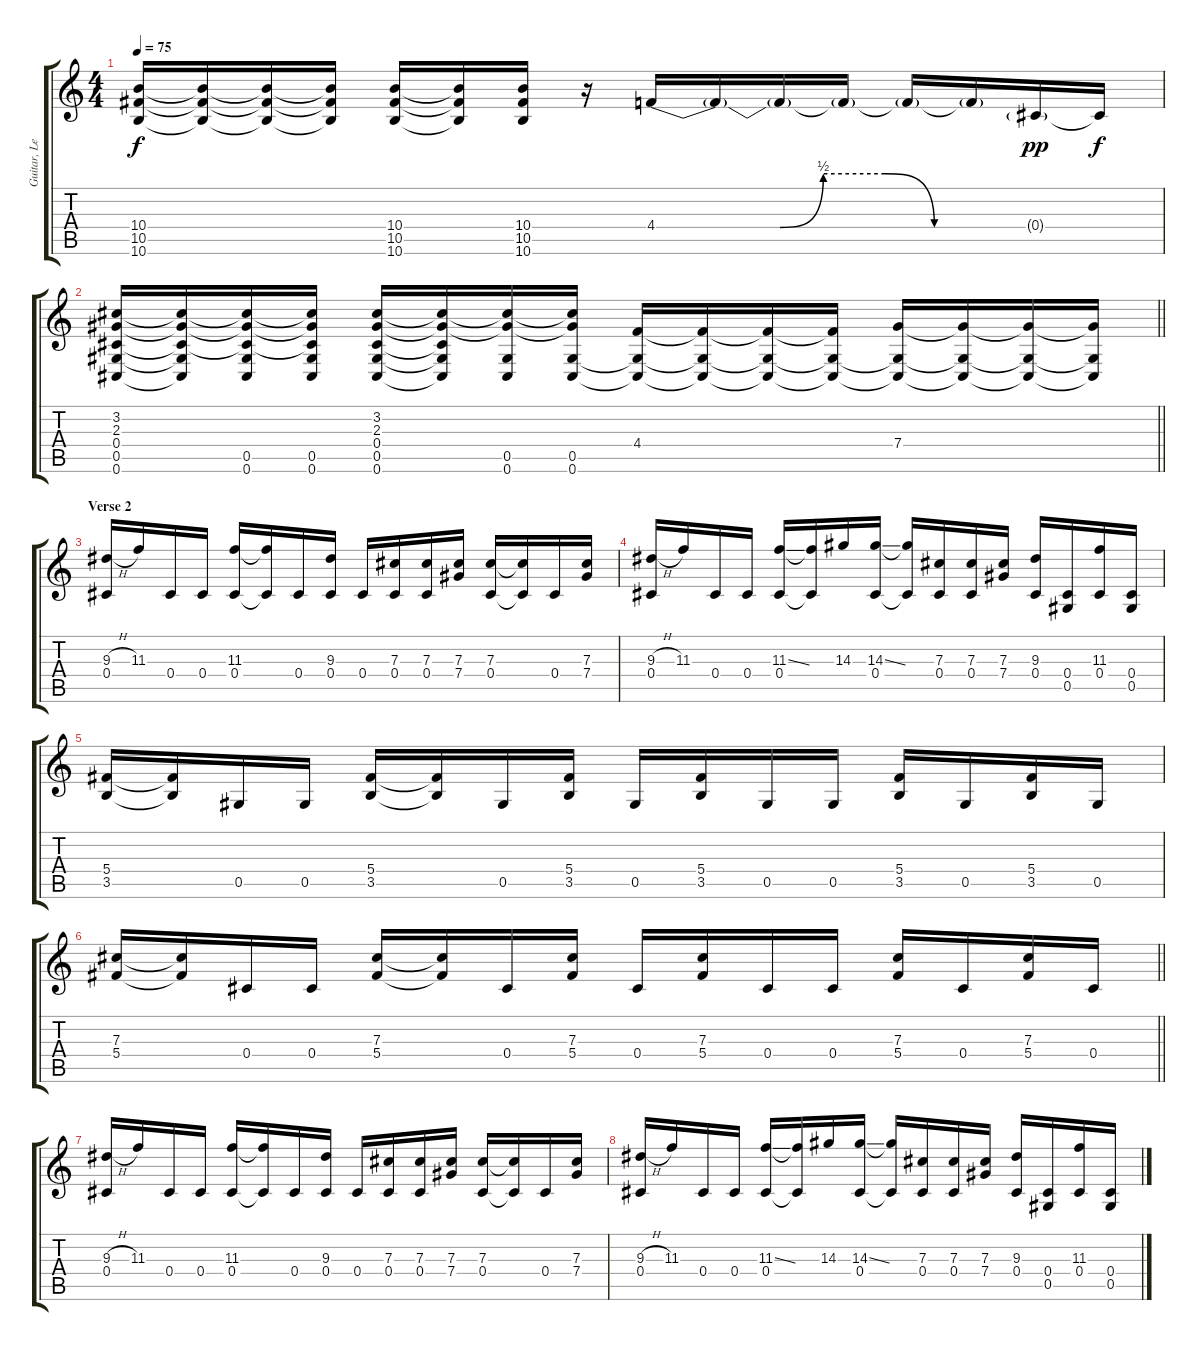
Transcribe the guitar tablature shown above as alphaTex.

\track ("Guitar, Lead" "Guitar, Le") {instrument overdrivenguitar}
\staff {score tabs}
\tuning (Eb4 Bb3 Gb3 Db3 Ab2 Db2) {hide}
\ts (4 4)
\tempo 75
\clef g2
\ks c
(10.4 10.5 10.6).16{dy f} (10.4{t} 10.5{t} 10.6{t}).16 (10.4{t} 10.5{t} 10.6{t}).16 (10.4{t} 10.5{t} 10.6{t}).16 (10.4 10.5 10.6).16 (10.4{t} 10.5{t} 10.6{t}).16 (10.4 10.5 10.6).16 r.16 4.4{be (custom 0 0 15 0 20 0 27 2 37 2 45 0 60 0)}.16 4.4{t}.16 4.4{t}.16 4.4{t}.16 4.4{t}.16 4.4{t}.16 0.4{g}.16{dy pp} 0.4{t}.16{dy f} |
\barLineRight lightlight
(3.2 2.3 0.4 0.5 0.6).16 (3.2{t} 2.3{t} 0.4{t} 0.5{t} 0.6{t}).16 (3.2{t} 2.3{t} 0.4{t} 0.5 0.6).16 (3.2{t} 2.3{t} 0.4{t} 0.5 0.6).16 (3.2 2.3 0.4 0.5 0.6).16 (3.2{t} 2.3{t} 0.4{t} 0.5{t} 0.6{t}).16 (3.2{t} 2.3{t} 0.5 0.6).16 (3.2{t} 2.3{t} 0.5 0.6).16 (4.4 0.5{t} 0.6{t}).16 (4.4{t} 0.5{t} 0.6{t}).16 (4.4{t} 0.5{t} 0.6{t}).16 (4.4{t} 0.5{t} 0.6{t}).16 (7.4 0.5{t} 0.6{t}).16 (7.4{t} 0.5{t} 0.6{t}).16 (7.4{t} 0.5{t} 0.6{t}).16 (7.4{t} 0.5{t} 0.6{t}).16 |
\section ("" "Verse 2")
(9.3{h} 0.4).16 11.3.16 0.4.16 0.4.16 (11.3 0.4).16 (11.3{t} 0.4{t}).16 0.4.16 (9.3 0.4).16 0.4.16 (7.3 0.4).16 (7.3 0.4).16 (7.3 7.4).16 (7.3 0.4).16 (7.3{t} 0.4{t}).16 0.4.16 (7.3 7.4).16 |
(9.3{h} 0.4).16 11.3.16 0.4.16 0.4.16 (11.3{ss} 0.4).16 (11.3{t} 0.4{t}).16 14.3.16 (14.3{ss} 0.4).16 (14.3{t} 0.4{t}).16 (7.3 0.4).16 (7.3 0.4).16 (7.3 7.4).16 (9.3 0.4).16 (0.4 0.5).16 (11.3 0.4).16 (0.4 0.5).16 |
(5.4 3.5).16 (5.4{t} 3.5{t}).16 0.5.16 0.5.16 (5.4 3.5).16 (5.4{t} 3.5{t}).16 0.5.16 (5.4 3.5).16 0.5.16 (5.4 3.5).16 0.5.16 0.5.16 (5.4 3.5).16 0.5.16 (5.4 3.5).16 0.5.16 |
\barLineRight lightlight
(7.3 5.4).16 (7.3{t} 5.4{t}).16 0.4.16 0.4.16 (7.3 5.4).16 (7.3{t} 5.4{t}).16 0.4.16 (7.3 5.4).16 0.4.16 (7.3 5.4).16 0.4.16 0.4.16 (7.3 5.4).16 0.4.16 (7.3 5.4).16 0.4.16 |
(9.3{h} 0.4).16 11.3.16 0.4.16 0.4.16 (11.3 0.4).16 (11.3{t} 0.4{t}).16 0.4.16 (9.3 0.4).16 0.4.16 (7.3 0.4).16 (7.3 0.4).16 (7.3 7.4).16 (7.3 0.4).16 (7.3{t} 0.4{t}).16 0.4.16 (7.3 7.4).16 |
(9.3{h} 0.4).16 11.3.16 0.4.16 0.4.16 (11.3{ss} 0.4).16 (11.3{t} 0.4{t}).16 14.3.16 (14.3{ss} 0.4).16 (14.3{t} 0.4{t}).16 (7.3 0.4).16 (7.3 0.4).16 (7.3 7.4).16 (9.3 0.4).16 (0.4 0.5).16 (11.3 0.4).16 (0.4 0.5).16
